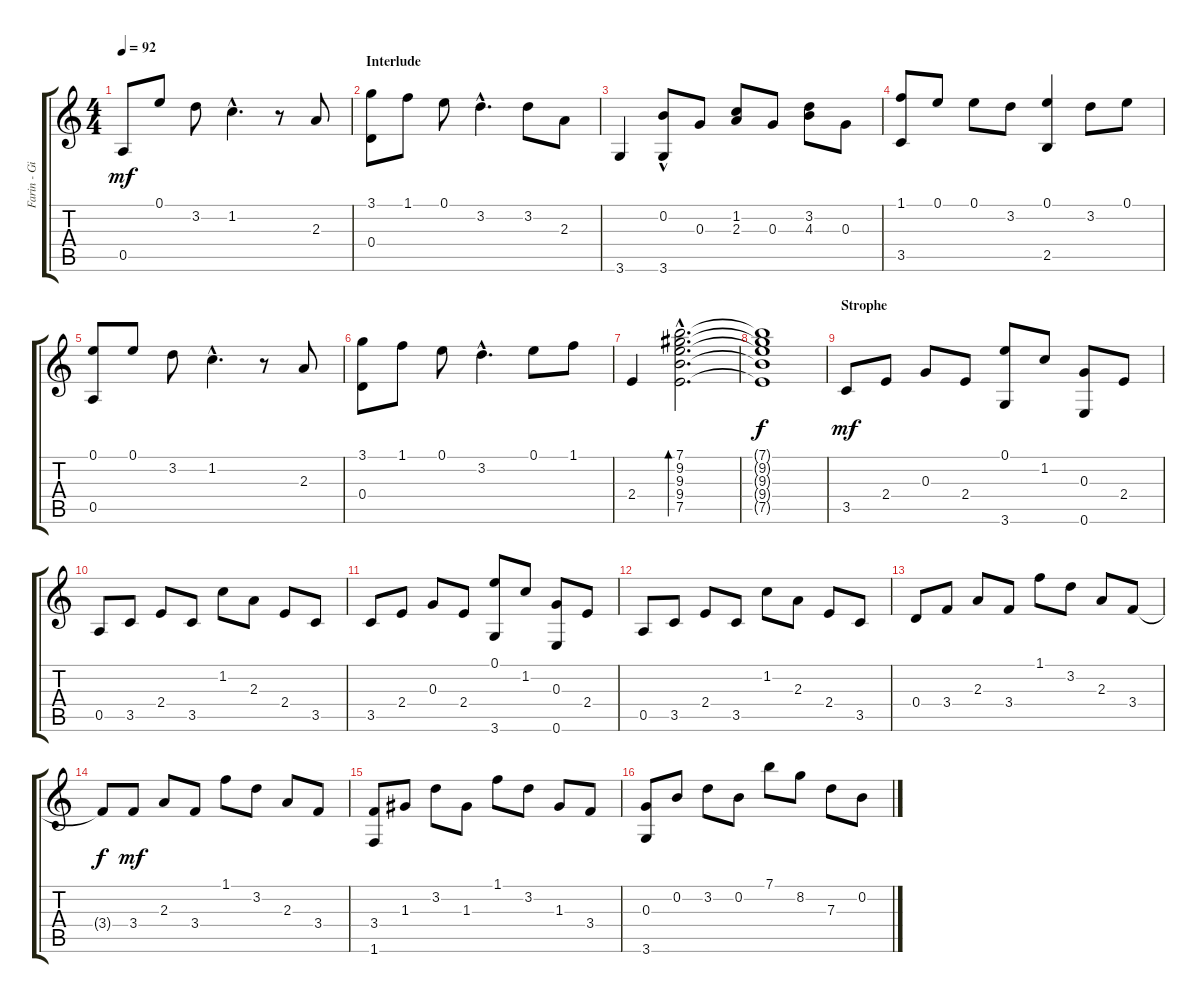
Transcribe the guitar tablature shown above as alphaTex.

\track ("Farin - Gitarre 1" "Farin - Gi") {instrument acousticguitarsteel}
\staff {score tabs}
\tuning (E4 B3 G3 D3 A2 E2) {hide}
\ts (4 4)
\tempo 92
\clef g2
\ks c
0.5.8{dy mf} 0.1.8 3.2.8 1.2{hac}.4{d} r.8 2.3.8 |
\section ("" "Interlude")
(3.1 0.4).8 1.1.8 0.1.8 3.2{hac}.4{d} 3.2.8 2.3.8 |
3.6.4 (0.2 3.6{hac}).8 0.3.8 (1.2 2.3).8 0.3.8 (3.2 4.3).8 0.3.8 |
(1.1 3.5).8 0.1.8 0.1.8 3.2.8 (0.1 2.5).4 3.2.8 0.1.8 |
(0.1 0.5).8 0.1.8 3.2.8 1.2{hac}.4{d} r.8 2.3.8 |
(3.1 0.4).8 1.1.8 0.1.8 3.2{hac}.4{d} 0.1.8 1.1.8 |
2.4.4 (7.1{hac} 9.2{hac} 9.3{hac} 9.4{hac} 7.5{hac}).2{d bd 120} |
(7.1{t} 9.2{t} 9.3{t} 9.4{t} 7.5{t}).1{dy f} |
\section ("" "Strophe")
3.5.8{dy mf} 2.4.8 0.3.8 2.4.8 (0.1 3.6).8 1.2.8 (0.3 0.6).8 2.4.8 |
0.5.8 3.5.8 2.4.8 3.5.8 1.2.8 2.3.8 2.4.8 3.5.8 |
3.5.8 2.4.8 0.3.8 2.4.8 (0.1 3.6).8 1.2.8 (0.3 0.6).8 2.4.8 |
0.5.8 3.5.8 2.4.8 3.5.8 1.2.8 2.3.8 2.4.8 3.5.8 |
0.4.8 3.4.8 2.3.8 3.4.8 1.1.8 3.2.8 2.3.8 3.4.8 |
3.4{t}.8{dy f} 3.4.8{dy mf} 2.3.8 3.4.8 1.1.8 3.2.8 2.3.8 3.4.8 |
(3.4 1.6).8 1.3.8 3.2.8 1.3.8 1.1.8 3.2.8 1.3.8 3.4.8 |
(0.3 3.6).8 0.2.8 3.2.8 0.2.8 7.1.8 8.2.8 7.3.8 0.2.8
